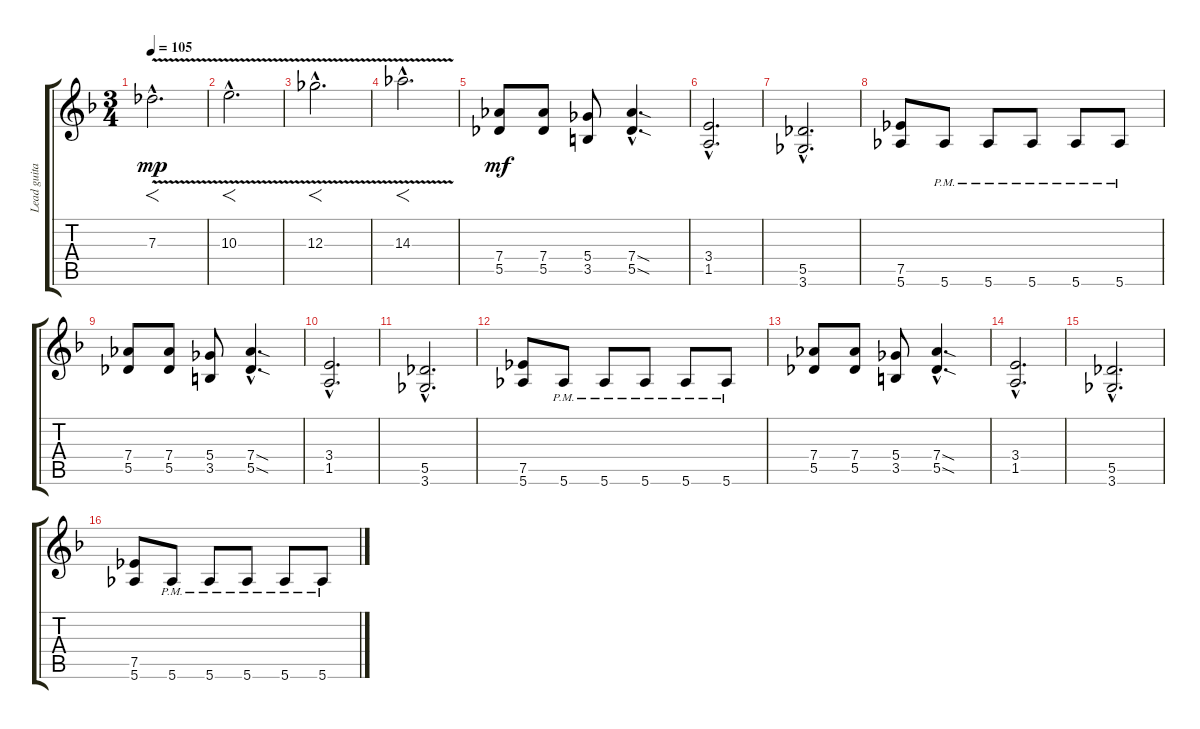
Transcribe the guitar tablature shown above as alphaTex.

\track ("Lead guitar" "Lead guita") {instrument overdrivenguitar}
\staff {score tabs}
\tuning (Eb4 Bb3 Gb3 Db3 Ab2 Eb2) {hide}
\ts (3 4)
\tempo 105
\clef g2
\ks f
7.3{v hac}.2{f d dy mp} |
10.3{v hac}.2{f d} |
12.3{v hac}.2{f d} |
14.3{v hac}.2{f d} |
(7.4 5.5).8{dy mf} (7.4 5.5).8 (5.4 3.5).8 (7.4{sod hac} 5.5{sod hac}).4{d} |
(3.4{hac} 1.5{hac}).2{d} |
(5.5{hac} 3.6{hac}).2{d} |
(7.5 5.6).8 5.6{pm}.8 5.6{pm}.8 5.6{pm}.8 5.6{pm}.8 5.6{pm}.8 |
(7.4 5.5).8 (7.4 5.5).8 (5.4 3.5).8 (7.4{sod hac} 5.5{sod hac}).4{d} |
(3.4{hac} 1.5{hac}).2{d} |
(5.5{hac} 3.6{hac}).2{d} |
(7.5 5.6).8 5.6{pm}.8 5.6{pm}.8 5.6{pm}.8 5.6{pm}.8 5.6{pm}.8 |
(7.4 5.5).8 (7.4 5.5).8 (5.4 3.5).8 (7.4{sod hac} 5.5{sod hac}).4{d} |
(3.4{hac} 1.5{hac}).2{d} |
(5.5{hac} 3.6{hac}).2{d} |
(7.5 5.6).8 5.6{pm}.8 5.6{pm}.8 5.6{pm}.8 5.6{pm}.8 5.6{pm}.8
